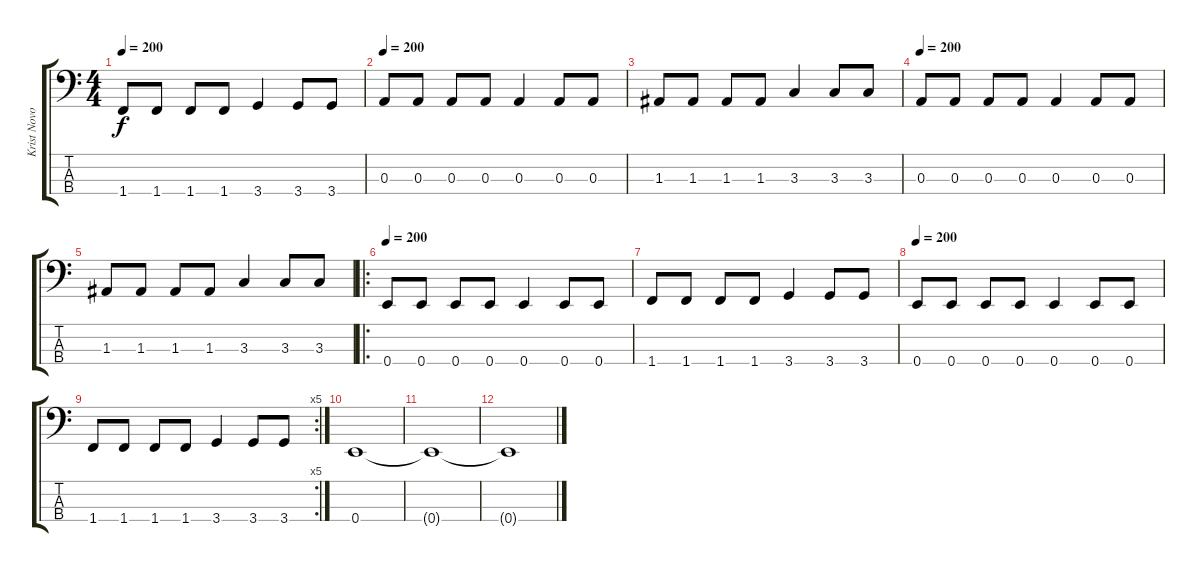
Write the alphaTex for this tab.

\track ("Krist Novoselic" "Krist Novo") {instrument electricbasspick}
\staff {score tabs}
\tuning (G2 D2 A1 E1) {hide}
\ts (4 4)
\tempo 200
\clef f4
\ks c
1.4.8{dy f} 1.4.8 1.4.8 1.4.8 3.4.4 3.4.8 3.4.8 |
\tempo 200
0.3.8 0.3.8 0.3.8 0.3.8 0.3.4 0.3.8 0.3.8 |
1.3.8 1.3.8 1.3.8 1.3.8 3.3.4 3.3.8 3.3.8 |
\tempo 200
0.3.8 0.3.8 0.3.8 0.3.8 0.3.4 0.3.8 0.3.8 |
1.3.8 1.3.8 1.3.8 1.3.8 3.3.4 3.3.8 3.3.8 |
\ro
\tempo 200
0.4.8 0.4.8 0.4.8 0.4.8 0.4.4 0.4.8 0.4.8 |
1.4.8 1.4.8 1.4.8 1.4.8 3.4.4 3.4.8 3.4.8 |
\tempo 200
0.4.8 0.4.8 0.4.8 0.4.8 0.4.4 0.4.8 0.4.8 |
\rc 5
1.4.8 1.4.8 1.4.8 1.4.8 3.4.4 3.4.8 3.4.8 |
0.4.1 |
0.4{t}.1 |
0.4{t}.1
